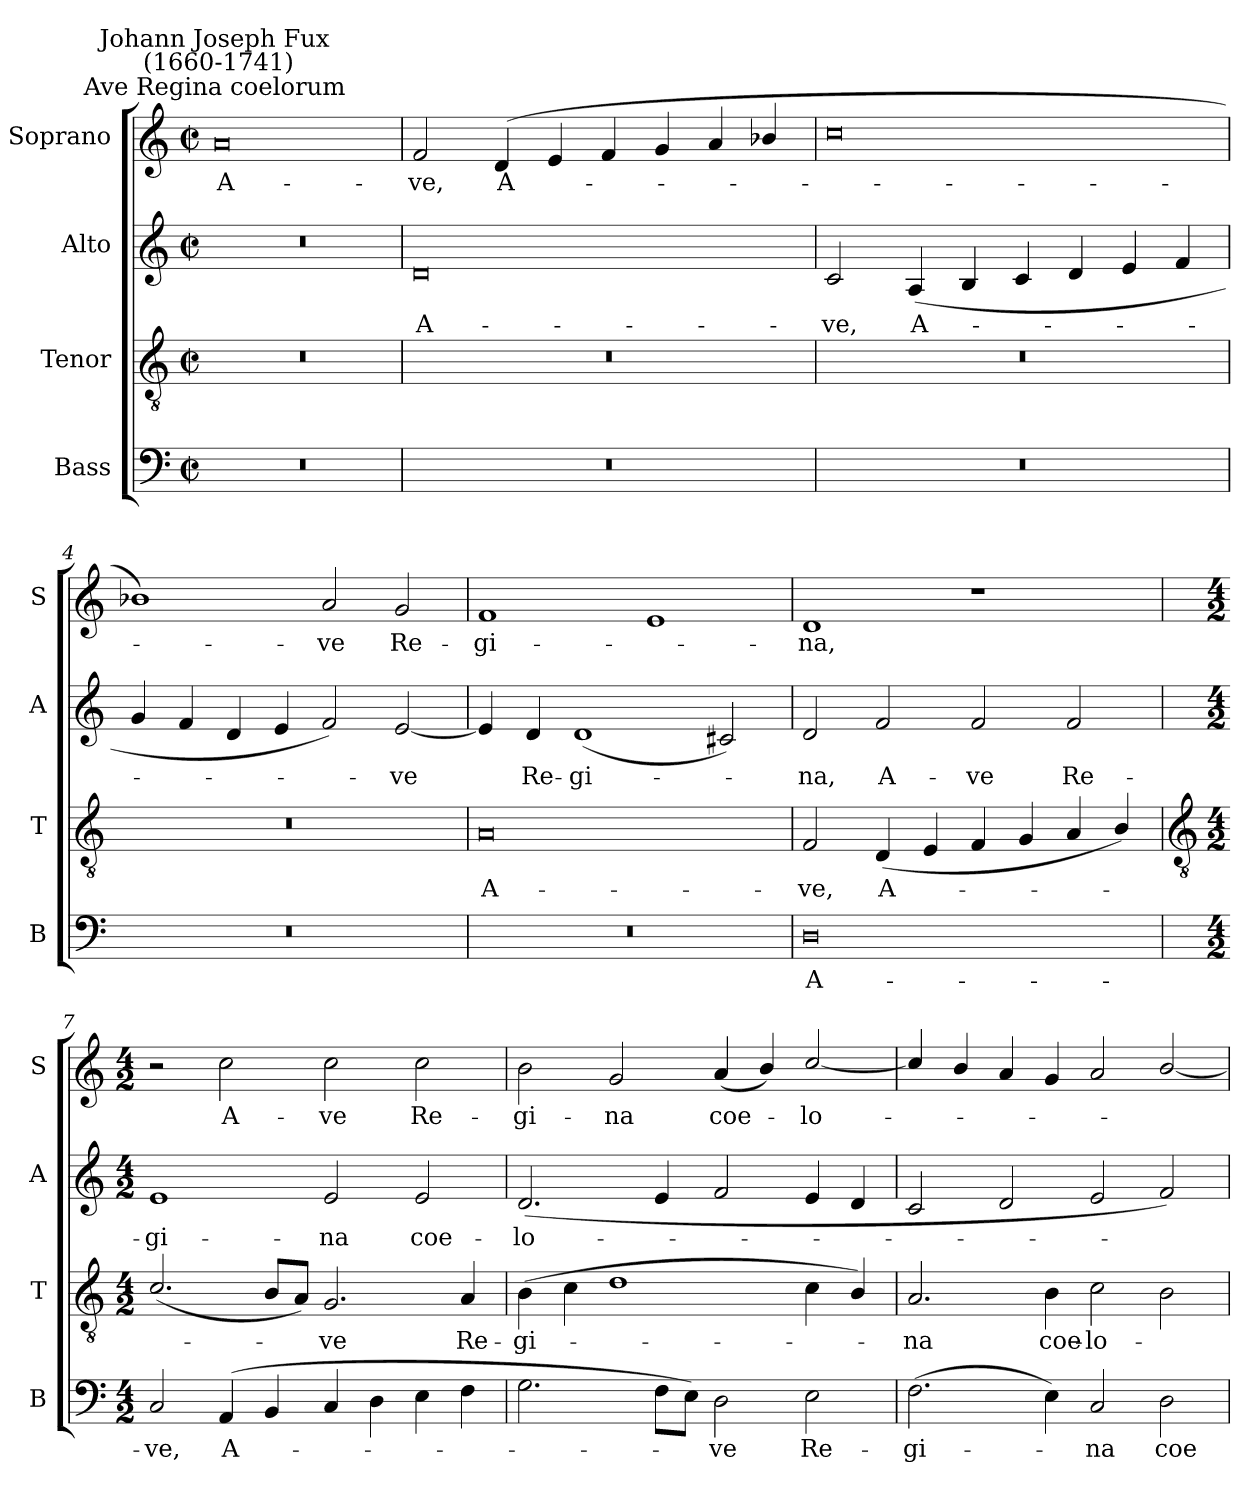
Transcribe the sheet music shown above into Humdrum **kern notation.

**kern	**text	**kern	**text	**kern	**text	**kern	**text
*part4	*part4	*part3	*part3	*part2	*part2	*part1	*part1
*staff4	*staff4	*staff3	*staff3	*staff2	*staff2	*staff1	*staff1
*I"Bass	*	*I"Tenor	*	*I"Alto	*	*I"Soprano	*
*I'B	*	*I'T	*	*I'A	*	*I'S	*
*clefF4	*	*clefGv2	*	*clefG2	*	*clefG2	*
*k[]	*	*k[]	*	*k[]	*	*k[]	*
*C:	*	*C:	*	*C:	*	*C:	*
*M4/2	*	*M4/2	*	*M4/2	*	*M4/2	*
*met(c|)	*	*met(c|)	*	*met(c|)	*	*met(c|)	*
=1	=1	=1	=1	=1	=1	=1	=1
!	!	!	!	!	!	!LO:TX:a:cj:t=Ave Regina coelorum	!
!	!	!	!	!	!	!LO:TX:a:cj:t=Johann Joseph Fux\n (1660-1741)	!
!	!	!	!	!	!	!	!LO:LY:b
0r	.	0r	.	0r	.	0a	A-
=2	=2	=2	=2	=2	=2	=2	=2
!	!	!	!	!	!LO:LY:b	!	!LO:LY:b
0r	.	0r	.	0d	A-	2f	-ve,
!	!	!	!	!	!	!	!LO:LY:b
.	.	.	.	.	.	(<4d	A-
.	.	.	.	.	.	4e	.
.	.	.	.	.	.	4f	.
.	.	.	.	.	.	4g	.
.	.	.	.	.	.	4a	.
.	.	.	.	.	.	4b-X/	.
=3	=3	=3	=3	=3	=3	=3	=3
!	!	!	!	!	!LO:LY:b	!	!
0r	.	0r	.	2c	-ve,	0cc	.
!	!	!	!	!	!LO:LY:b	!	!
.	.	.	.	(<4A	A-	.	.
.	.	.	.	4B	.	.	.
.	.	.	.	4c	.	.	.
.	.	.	.	4d	.	.	.
.	.	.	.	4e	.	.	.
.	.	.	.	4f	.	.	.
=4	=4	=4	=4	=4	=4	=4	=4
0r	.	0r	.	4g	.	1b-X)	.
.	.	.	.	4f	.	.	.
.	.	.	.	4d	.	.	.
.	.	.	.	4e	.	.	.
!	!	!	!	!	!	!	!LO:LY:b
.	.	.	.	2f)	.	2a	ve
!	!	!	!	!	!LO:LY:b	!	!LO:LY:b
.	.	.	.	[2e	ve	2g	Re-
=5	=5	=5	=5	=5	=5	=5	=5
!	!	!	!LO:LY:b	!	!	!	!LO:LY:b
0r	.	0A	A-	4e]	.	1f	-gi-
!	!	!	!	!	!LO:LY:b	!	!
.	.	.	.	4d	Re-	.	.
!	!	!	!	!	!LO:LY:b	!	!
.	.	.	.	(<1d	-gi-	.	.
.	.	.	.	.	.	1e	.
.	.	.	.	2c#X)	.	.	.
=6	=6	=6	=6	=6	=6	=6	=6
!	!LO:LY:b	!	!LO:LY:b	!	!LO:LY:b	!	!LO:LY:b
0D	A-	2F	-ve,	2d	na,	1d	na,
!	!	!	!LO:LY:b	!	!LO:LY:b	!	!
.	.	(<4D	A-	2f	A-	.	.
.	.	4E	.	.	.	.	.
!	!	!	!	!	!LO:LY:b	!	!
.	.	4F	.	2f	-ve	1r	.
.	.	4G	.	.	.	.	.
!	!	!	!	!	!LO:LY:b	!	!
.	.	4A	.	2f	Re-	.	.
.	.	4B/)	.	.	.	.	.
!!LO:LB:g=z
=7	=7	=7	=7	=7	=7	=7	=7
*	*	*clefGv2	*	*	*	*	*
*M4/2	*	*M4/2	*	*M4/2	*	*M4/2	*
!	!LO:LY:b	!	!	!	!LO:LY:b	!	!
2C	-ve,	(<2.c/	.	1e	-gi-	2r	.
!	!LO:LY:b	!	!	!	!	!	!LO:LY:b
(<4AA	A-	.	.	.	.	2cc	A-
4BB	.	8BL	.	.	.	.	.
.	.	8AJ)	.	.	.	.	.
!	!	!	!LO:LY:b	!	!LO:LY:b	!	!LO:LY:b
4C	.	2.G	ve	2e	-na	2cc	-ve
4D	.	.	.	.	.	.	.
!	!	!	!	!	!LO:LY:b	!	!LO:LY:b
4E	.	.	.	2e	coe-	2cc	Re-
!	!	!	!LO:LY:b	!	!	!	!
4F	.	4A	Re-	.	.	.	.
=8	=8	=8	=8	=8	=8	=8	=8
!	!	!	!LO:LY:b	!	!LO:LY:b	!	!LO:LY:b
2.G	.	(>4B	-gi-	(<2.d	-lo-	2b	-gi-
.	.	4c	.	.	.	.	.
!	!	!	!	!	!	!	!LO:LY:b
.	.	1d	.	.	.	2g	-na
8FL	.	.	.	4e	.	.	.
8EJ)	.	.	.	.	.	.	.
!	!LO:LY:b	!	!	!	!	!	!LO:LY:b
2D	ve	.	.	2f	.	(<4a	coe-
.	.	.	.	.	.	4b/)	.
!	!LO:LY:b	!	!	!	!	!	!LO:LY:b
2E	Re-	4c	.	4e	.	[2cc/	lo-
.	.	4B/)	.	4d	.	.	.
=9	=9	=9	=9	=9	=9	=9	=9
!	!LO:LY:b	!	!LO:LY:b	!	!	!	!
(>2.F	-gi-	2.A	na	2c	.	4cc/]	.
.	.	.	.	.	.	4b/	.
.	.	.	.	2d	.	4a	.
!	!	!	!LO:LY:b	!	!	!	!
4E)	.	4B	coe-	.	.	4g	.
!	!LO:LY:b	!	!LO:LY:b	!	!	!	!
2C	na	2c	-lo-	2e	.	2a	.
!	!LO:LY:b	!	!	!	!	!	!
2D	coe-	2B	.	2f)	.	[2b/	.
=	=	=	=	=	=	=	=
*-	*-	*-	*-	*-	*-	*-	*-
